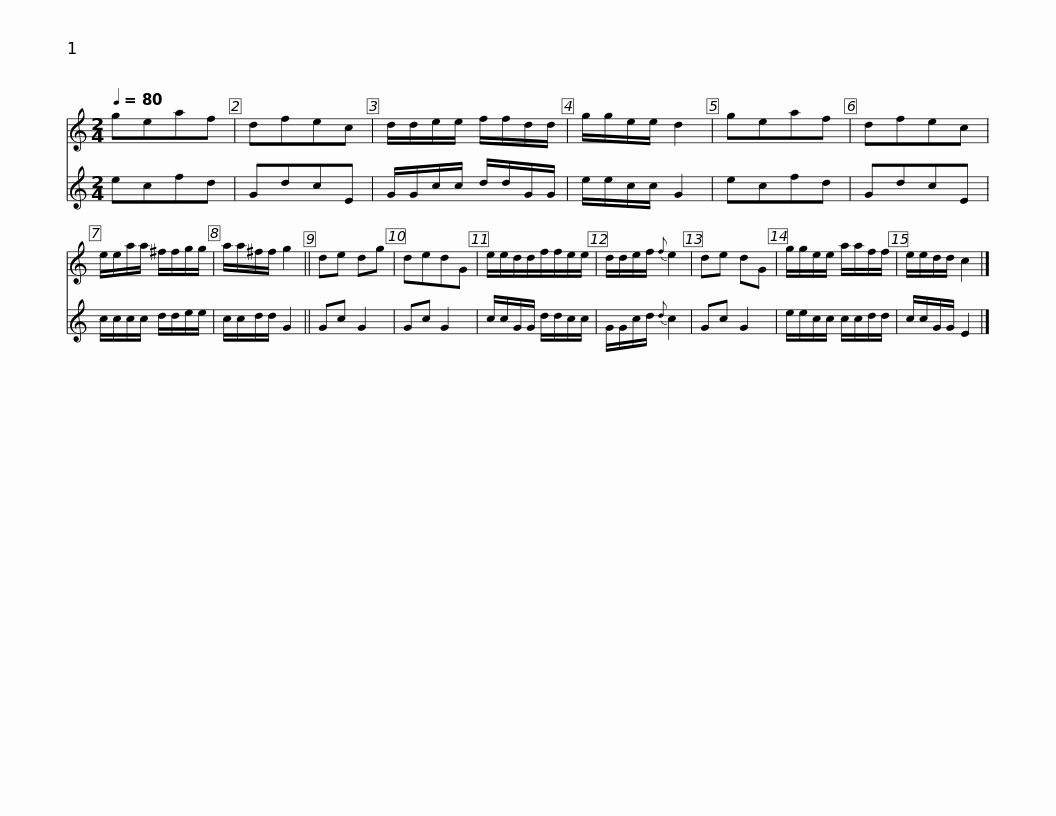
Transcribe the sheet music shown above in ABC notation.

X:1
%%score 1 2
L:1/8
Q:1/4=80
M:2/4
I:linebreak $
K:C
V:1 treble
V:2 treble
V:1
 geaf | dfec | d/d/e/e/ f/f/d/d/ | g/g/e/e/ d2 | geaf | %5
 dfec | e/e/a/a/ ^f/f/g/g/ | a/a/^f/f/ g2 ||$ de dg | dedG | %10
 e/e/d/d/f/f/e/e/ | d/d/e/f/{f} e2 | de dG | g/g/e/e/ a/a/f/f/ | e/e/d/d/ c2 |] %15
V:2
 ecfd | GdcE | G/G/c/c/ d/d/G/G/ | e/e/c/c/ G2 | ecfd | %5
 GdcE | c/c/c/c/ d/d/e/e/ | c/c/d/d/ G2 ||$ Gc G2 | Gc G2 | %10
 c/c/G/G/ d/d/c/c/ | G/G/c/d/{d} c2 | Gc G2 | e/e/c/c/ c/c/d/d/ | c/c/G/G/ E2 |] %15
